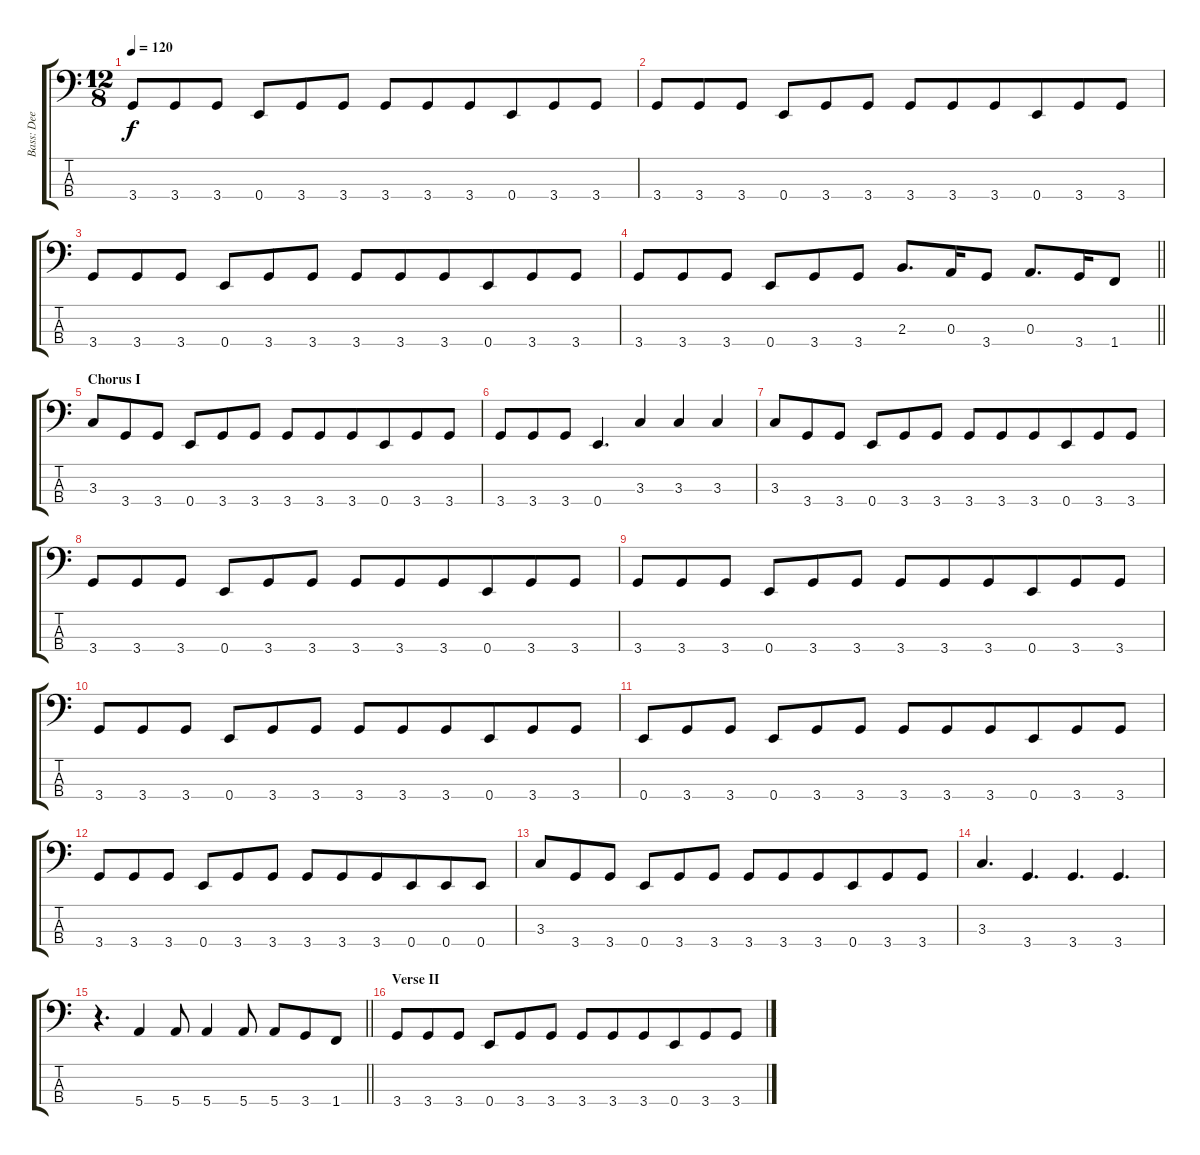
\track ("Bass: Dee" "Bass: Dee") {instrument electricbassfinger}
\staff {score tabs}
\tuning (G2 D2 A1 E1) {hide}
\ts (12 8)
\tempo 120
\clef f4
\ks c
3.4.8{dy f} 3.4.8{beam merge} 3.4.8 0.4.8{beam merge} 3.4.8 3.4.8 3.4.8 3.4.8{beam merge} 3.4.8{beam merge} 0.4.8 3.4.8 3.4.8 |
3.4.8 3.4.8{beam merge} 3.4.8 0.4.8{beam merge} 3.4.8 3.4.8 3.4.8 3.4.8{beam merge} 3.4.8{beam merge} 0.4.8 3.4.8 3.4.8 |
3.4.8 3.4.8{beam merge} 3.4.8 0.4.8{beam merge} 3.4.8 3.4.8 3.4.8 3.4.8{beam merge} 3.4.8{beam merge} 0.4.8 3.4.8 3.4.8 |
\barLineRight lightlight
3.4.8 3.4.8{beam merge} 3.4.8 0.4.8{beam merge} 3.4.8 3.4.8 2.3.8{d} 0.3.16 3.4.8 0.3.8{d} 3.4.16 1.4.8 |
\section ("" "Chorus I")
3.3.8 3.4.8{beam merge} 3.4.8 0.4.8{beam merge} 3.4.8 3.4.8 3.4.8 3.4.8{beam merge} 3.4.8{beam merge} 0.4.8 3.4.8 3.4.8 |
3.4.8 3.4.8{beam merge} 3.4.8 0.4.4{d} 3.3.4 3.3.4 3.3.4 |
3.3.8 3.4.8{beam merge} 3.4.8 0.4.8{beam merge} 3.4.8 3.4.8 3.4.8 3.4.8{beam merge} 3.4.8{beam merge} 0.4.8 3.4.8 3.4.8 |
3.4.8 3.4.8{beam merge} 3.4.8 0.4.8{beam merge} 3.4.8 3.4.8 3.4.8 3.4.8{beam merge} 3.4.8{beam merge} 0.4.8 3.4.8 3.4.8 |
3.4.8 3.4.8{beam merge} 3.4.8 0.4.8{beam merge} 3.4.8 3.4.8 3.4.8 3.4.8{beam merge} 3.4.8{beam merge} 0.4.8 3.4.8 3.4.8 |
3.4.8 3.4.8{beam merge} 3.4.8 0.4.8{beam merge} 3.4.8 3.4.8 3.4.8 3.4.8{beam merge} 3.4.8{beam merge} 0.4.8 3.4.8 3.4.8 |
0.4.8 3.4.8{beam merge} 3.4.8 0.4.8{beam merge} 3.4.8 3.4.8 3.4.8 3.4.8{beam merge} 3.4.8{beam merge} 0.4.8 3.4.8 3.4.8 |
3.4.8 3.4.8{beam merge} 3.4.8 0.4.8{beam merge} 3.4.8 3.4.8 3.4.8 3.4.8{beam merge} 3.4.8{beam merge} 0.4.8 0.4.8 0.4.8 |
3.3.8 3.4.8{beam merge} 3.4.8 0.4.8{beam merge} 3.4.8 3.4.8 3.4.8 3.4.8{beam merge} 3.4.8{beam merge} 0.4.8 3.4.8 3.4.8 |
3.3.4{d} 3.4.4{d} 3.4.4{d} 3.4.4{d} |
\barLineRight lightlight
r.4{d} 5.4.4 5.4.8 5.4.4 5.4.8 5.4.8 3.4.8 1.4.8 |
\section ("" "Verse II")
3.4.8 3.4.8{beam merge} 3.4.8 0.4.8{beam merge} 3.4.8 3.4.8 3.4.8 3.4.8{beam merge} 3.4.8{beam merge} 0.4.8 3.4.8 3.4.8
